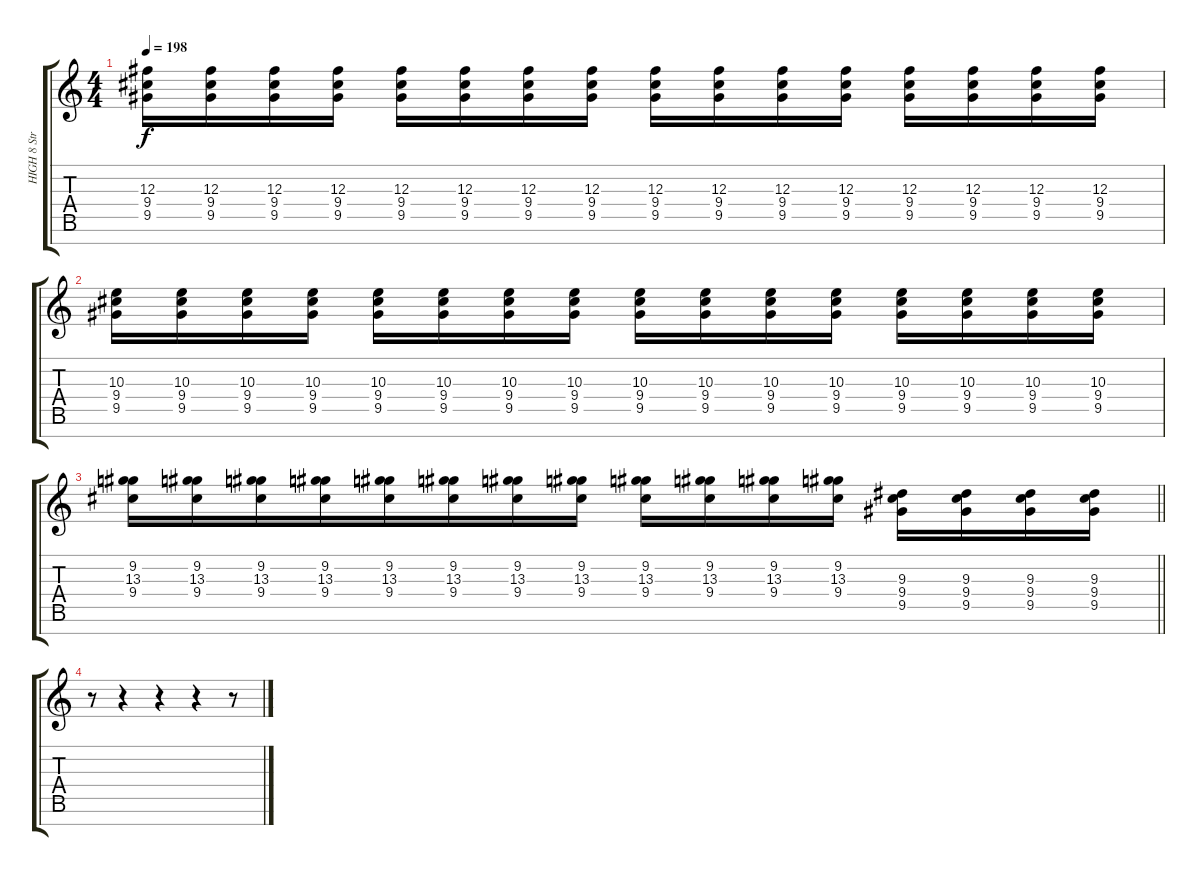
\track ("HIGH 8 String" "HIGH 8 Str") {instrument distortionguitar}
\staff {score tabs}
\tuning (E4 B3 Gb3 E3 B2 E2 B1) {hide}
\ts (4 4)
\tempo 198
\clef g2
\ks c
(12.3 9.4 9.5).16{dy f} (12.3 9.4 9.5).16{beam merge} (12.3 9.4 9.5).16 (12.3 9.4 9.5).16 (12.3 9.4 9.5).16 (12.3 9.4 9.5).16 (12.3 9.4 9.5).16 (12.3 9.4 9.5).16 (12.3 9.4 9.5).16 (12.3 9.4 9.5).16{beam merge} (12.3 9.4 9.5).16{beam merge} (12.3 9.4 9.5).16 (12.3 9.4 9.5).16{beam merge} (12.3 9.4 9.5).16{beam merge} (12.3 9.4 9.5).16 (12.3 9.4 9.5).16 |
(10.3 9.4 9.5).16 (10.3 9.4 9.5).16{beam merge} (10.3 9.4 9.5).16 (10.3 9.4 9.5).16 (10.3 9.4 9.5).16 (10.3 9.4 9.5).16 (10.3 9.4 9.5).16 (10.3 9.4 9.5).16 (10.3 9.4 9.5).16 (10.3 9.4 9.5).16{beam merge} (10.3 9.4 9.5).16{beam merge} (10.3 9.4 9.5).16 (10.3 9.4 9.5).16{beam merge} (10.3 9.4 9.5).16{beam merge} (10.3 9.4 9.5).16 (10.3 9.4 9.5).16 |
\barLineRight lightlight
(9.2 13.3 9.4).16{beam merge} (9.2 13.3 9.4).16{beam merge} (9.2 13.3 9.4).16{beam merge} (9.2 13.3 9.4).16{beam merge} (9.2 13.3 9.4).16 (9.2 13.3 9.4).16{beam merge} (9.2 13.3 9.4).16{beam merge} (9.2 13.3 9.4).16 (9.2 13.3 9.4).16 (9.2 13.3 9.4).16{beam merge} (9.2 13.3 9.4).16 (9.2 13.3 9.4).16 (9.3 9.4 9.5).16{beam merge} (9.3 9.4 9.5).16{beam merge} (9.3 9.4 9.5).16{beam merge} (9.3 9.4 9.5).16 |
\section ("" "")
r.8{beam merge} r.4 r.4 r.4 r.8
